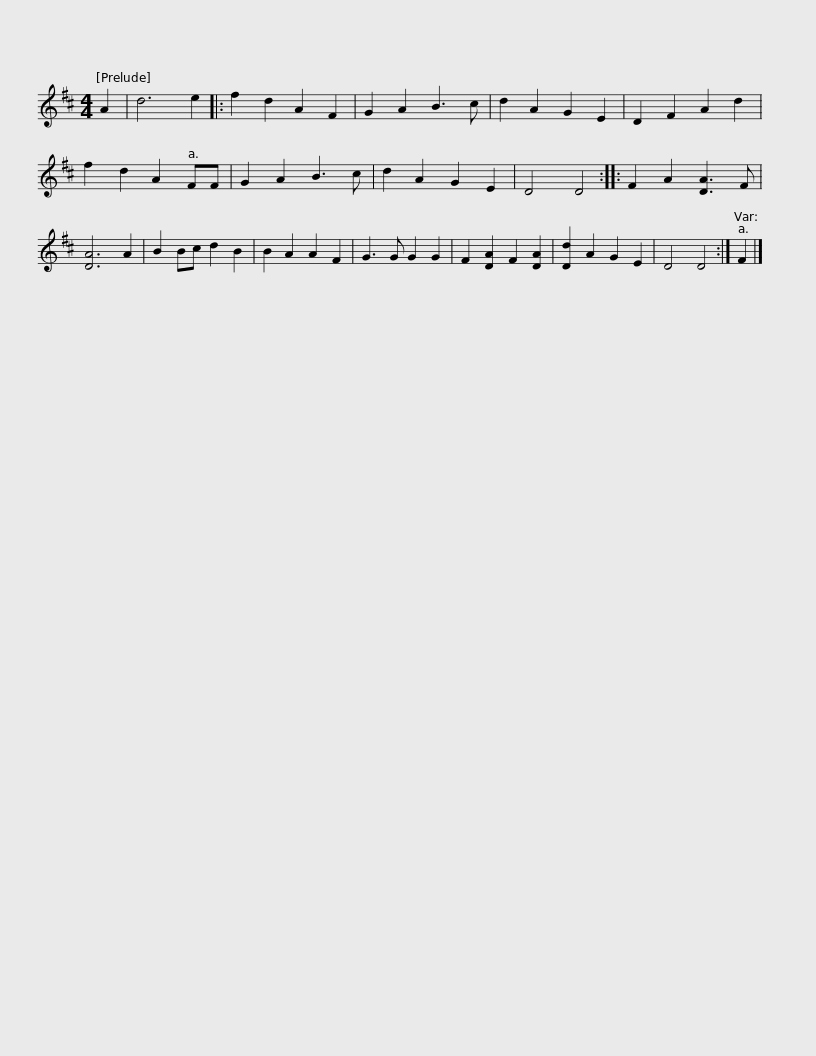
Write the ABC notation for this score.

X:1
L:1/8
M:4/4
I:linebreak $
K:D
V:1 treble
V:1
 A2 | d6 e2 |: f2 d2 A2 F2 | G2 A2 B3 c | d2 A2 G2 E2 | %5
 D2 F2 A2 d2 | f2 d2 A2 FF | G2 A2 B3 c | d2 A2 G2 E2 | D4 D4 ::$ %10
 F2 A2 [DA]3 F | [DA]6 A2 | B2 Bc d2 B2 | B2 A2 A2 F2 | G3 G G2 G2 | %15
 F2 [DA]2 F2 [DA]2 | [Dd]2 A2 G2 E2 | D4 D4 :| F2 |] %19
